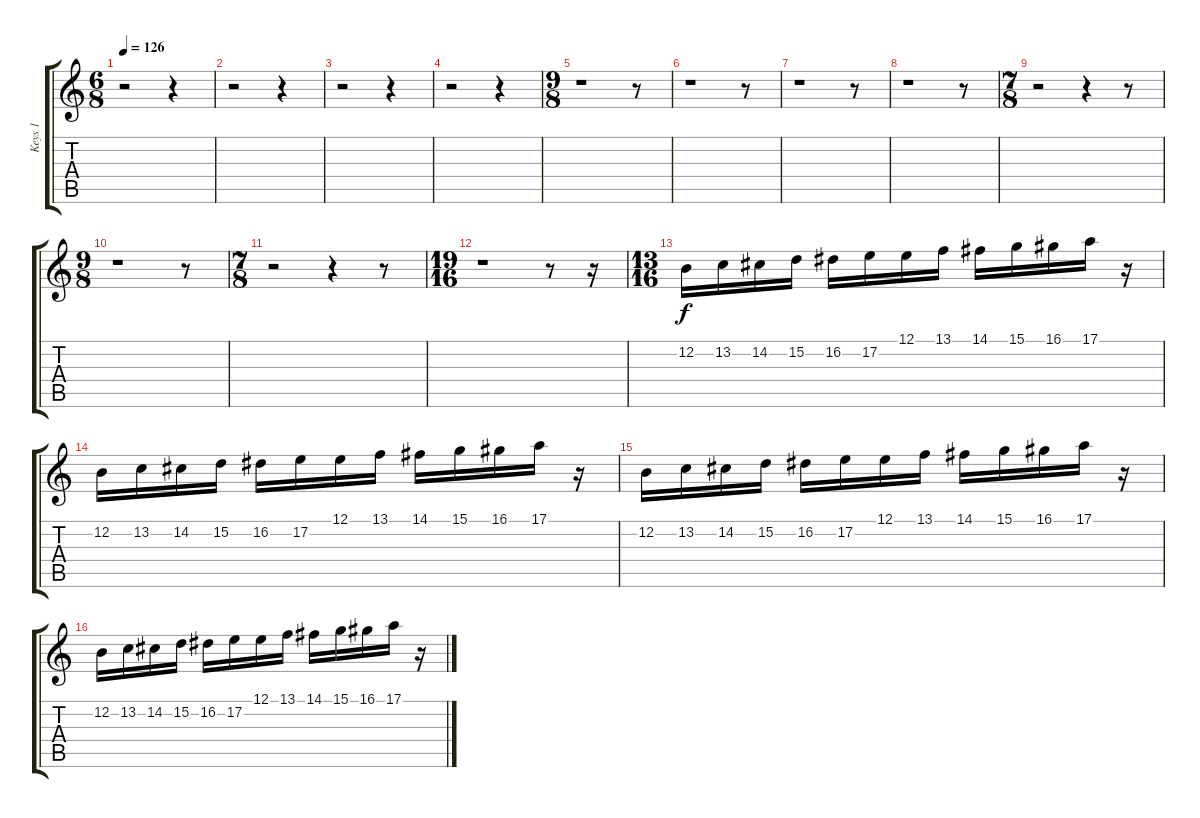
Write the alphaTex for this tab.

\track ("Keys 1" "Keys 1") {instrument synthstrings1}
\staff {score tabs}
\tuning (E4 B3 G3 D3 A2 E2) {hide}
\ts (6 8)
\tempo 126
\clef g2
\ks c
r.2{dy f} r.4 |
r.2 r.4 |
r.2 r.4 |
r.2 r.4 |
\ts (9 8)
r.1 r.8 |
r.1 r.8 |
r.1 r.8 |
r.1 r.8 |
\ts (7 8)
r.2 r.4 r.8 |
\ts (9 8)
r.1 r.8 |
\ts (7 8)
r.2 r.4 r.8 |
\ts (19 16)
r.1 r.8 r.16 |
\ts (13 16)
12.2.16 13.2.16 14.2.16 15.2.16 16.2.16 17.2.16 12.1.16 13.1.16 14.1.16 15.1.16 16.1.16 17.1.16 r.16 |
12.2.16 13.2.16 14.2.16 15.2.16 16.2.16 17.2.16 12.1.16 13.1.16 14.1.16 15.1.16 16.1.16 17.1.16 r.16 |
12.2.16 13.2.16 14.2.16 15.2.16 16.2.16 17.2.16 12.1.16 13.1.16 14.1.16 15.1.16 16.1.16 17.1.16 r.16 |
12.2.16 13.2.16 14.2.16 15.2.16 16.2.16 17.2.16 12.1.16 13.1.16 14.1.16 15.1.16 16.1.16 17.1.16 r.16
